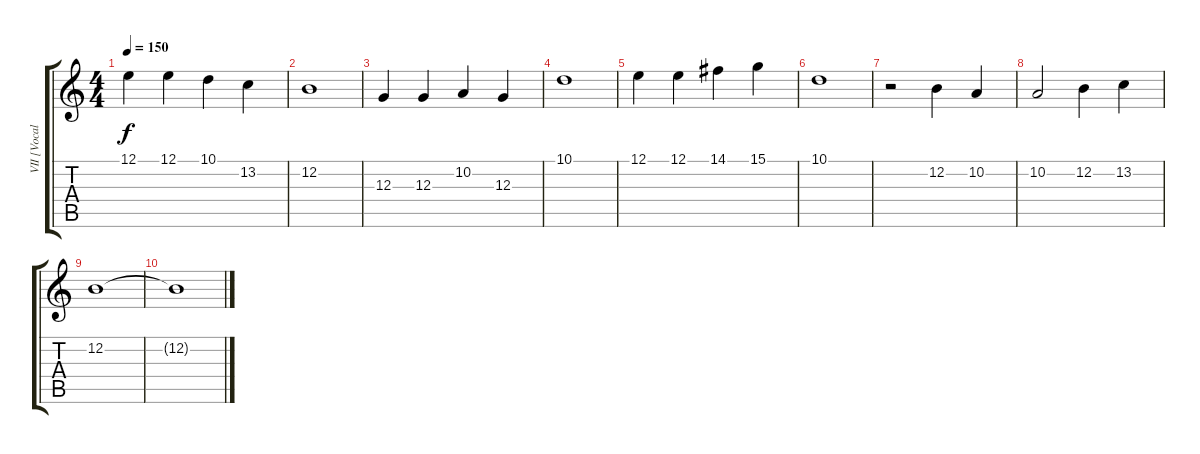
\track ("VII [Vocals]" "VII [Vocal") {instrument sopranosax}
\staff {score tabs}
\tuning (E4 B3 G3 D3 A2 E2) {hide}
\ts (4 4)
\tempo 150
\clef g2
\ks c
12.1.4{dy f} 12.1.4 10.1.4 13.2.4 |
12.2.1 |
12.3.4 12.3.4 10.2.4 12.3.4 |
10.1.1 |
12.1.4 12.1.4 14.1.4 15.1.4 |
10.1.1 |
r.2 12.2.4 10.2.4 |
10.2.2 12.2.4 13.2.4 |
12.2.1 |
12.2{t}.1
